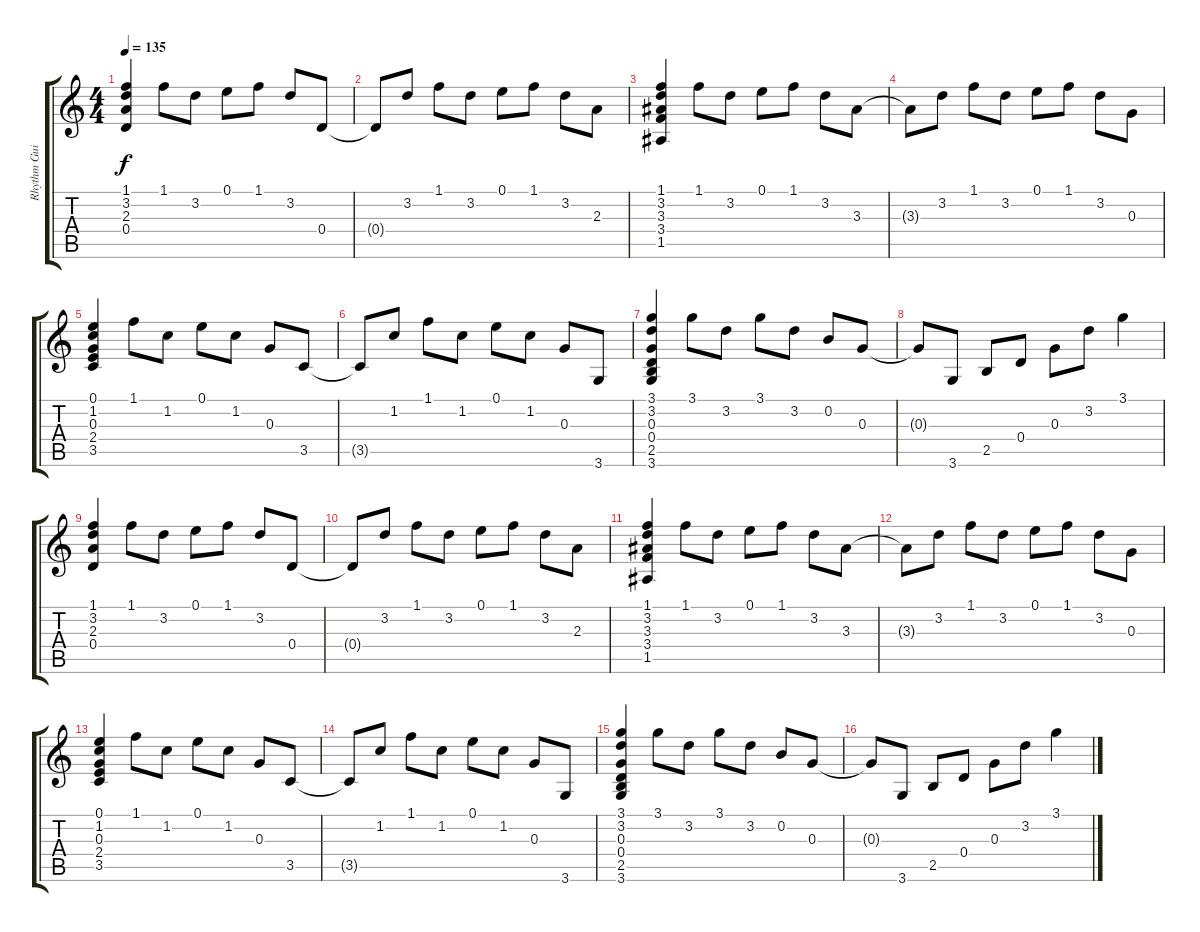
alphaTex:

\track ("Rhythm Guitar 1" "Rhythm Gui") {instrument distortionguitar}
\staff {score tabs}
\tuning (E4 B3 G3 D3 A2 E2) {hide}
\ts (4 4)
\tempo 135
\clef g2
\ks c
(1.1 3.2 2.3 0.4).4{dy f instrument electricguitarclean} 1.1.8 3.2.8 0.1.8 1.1.8 3.2.8 0.4.8 |
0.4{t}.8 3.2.8 1.1.8 3.2.8 0.1.8 1.1.8 3.2.8 2.3.8 |
(1.1 3.2 3.3 3.4 1.5).4 1.1.8 3.2.8 0.1.8 1.1.8 3.2.8 3.3.8 |
3.3{t}.8 3.2.8 1.1.8 3.2.8 0.1.8 1.1.8 3.2.8 0.3.8 |
(0.1 1.2 0.3 2.4 3.5).4 1.1.8 1.2.8 0.1.8 1.2.8 0.3.8 3.5.8 |
3.5{t}.8 1.2.8 1.1.8 1.2.8 0.1.8 1.2.8 0.3.8 3.6.8 |
(3.1 3.2 0.3 0.4 2.5 3.6).4 3.1.8 3.2.8 3.1.8 3.2.8 0.2.8 0.3.8 |
0.3{t}.8 3.6.8 2.5.8 0.4.8 0.3.8 3.2.8 3.1.4 |
(1.1 3.2 2.3 0.4).4{instrument electricguitarclean} 1.1.8 3.2.8 0.1.8 1.1.8 3.2.8 0.4.8 |
0.4{t}.8 3.2.8 1.1.8 3.2.8 0.1.8 1.1.8 3.2.8 2.3.8 |
(1.1 3.2 3.3 3.4 1.5).4 1.1.8 3.2.8 0.1.8 1.1.8 3.2.8 3.3.8 |
3.3{t}.8 3.2.8 1.1.8 3.2.8 0.1.8 1.1.8 3.2.8 0.3.8 |
(0.1 1.2 0.3 2.4 3.5).4 1.1.8 1.2.8 0.1.8 1.2.8 0.3.8 3.5.8 |
3.5{t}.8 1.2.8 1.1.8 1.2.8 0.1.8 1.2.8 0.3.8 3.6.8 |
(3.1 3.2 0.3 0.4 2.5 3.6).4 3.1.8 3.2.8 3.1.8 3.2.8 0.2.8 0.3.8 |
0.3{t}.8 3.6.8 2.5.8 0.4.8 0.3.8 3.2.8 3.1.4
